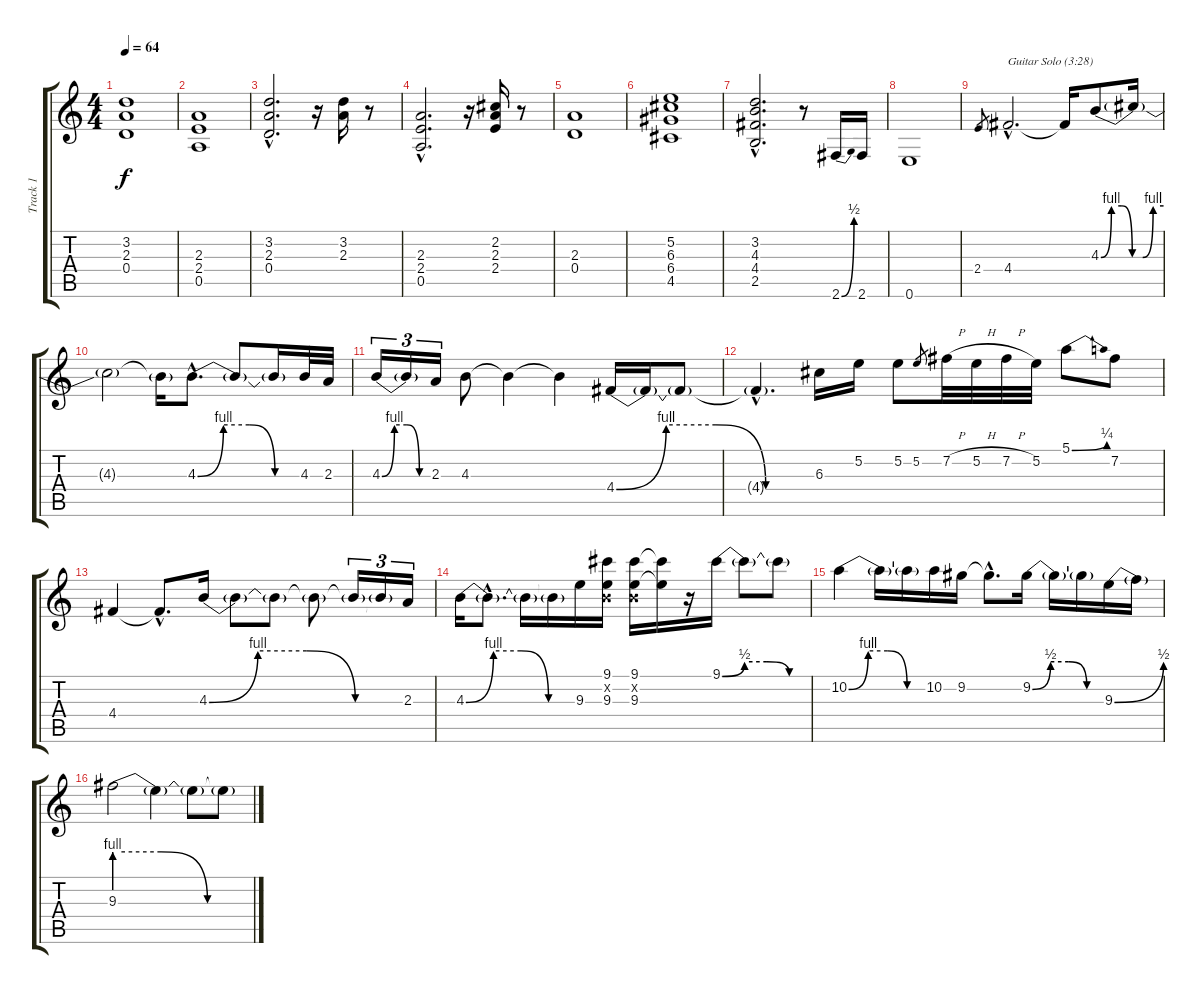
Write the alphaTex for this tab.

\track ("Track 1" "Track 1") {instrument overdrivenguitar}
\staff {score tabs}
\tuning (E4 B3 G3 D3 A2 E2) {hide}
\ts (4 4)
\tempo 64
\clef g2
\ks c
(3.2 2.3 0.4).1{dy f} |
(2.3 2.4 0.5).1 |
(3.2{hac} 2.3{hac} 0.4{hac}).2{d} r.16 (3.2 2.3).16 r.8 |
(2.3{hac} 2.4{hac} 0.5{hac}).2{d} r.16 (2.2 2.3 2.4).16 r.8 |
(2.3 0.4).1 |
(5.2 6.3 6.4 4.5).1 |
(3.2{hac} 4.3{hac} 4.4{hac} 2.5{hac}).2{d} r.8 2.6{be (bend 0 0 60 2)}.16 2.6.16 |
0.6.1 |
2.4.8{gr} 4.4{hac}.2{d txt "Guitar Solo (3:28)"} 4.4{t}.16 4.3{be (custom 0 0 10 4 20 4 30 0 40 0 50 4 60 4)}.8 4.3{t}.16 |
4.3{t}.2 4.3{t}.16 4.3{be (custom 0 0 15 4 30 4 45 0 60 0) hac}.8{d} 4.3{t}.8 4.3{t}.16 4.3.32 2.3.32 |
4.3{be (custom 0 0 15 4 30 4 45 0 60 0)}.16{tu (3 2)} 4.3{t}.16{tu (3 2)} 2.3.16{tu (3 2)} 4.3.8 4.3{t}.4 4.3{t}.4 4.4{be (custom 0 0 15 4 30 4 45 0 60 0)}.16 4.4{t}.16 4.4{t}.8 |
4.4{hac t}.4{d} 6.3.16 5.2.16 5.2.8 5.2.8{gr} 7.2{h}.32 5.2{h}.32 7.2{h}.32 5.2.32 5.1{be (bend 0 0 60 1)}.8 7.2.8 |
4.4.4 4.4{hac t}.8{d} 4.3{be (custom 0 0 15 4 30 4 45 0 60 0)}.16 4.3{t}.8 4.3{t}.8 4.3{t}.8 4.3{t}.16{tu (3 2)} 4.3{t}.16{tu (3 2)} 2.3.16{tu (3 2)} |
4.3{be (custom 0 0 15 4 30 4 45 0 60 0)}.16 4.3{hac t}.8{d} 4.3{t}.16 4.3{t}.16 9.3.16 (9.1 0.2{x} 9.3).16 (9.1 0.2{x} 9.3).16 (9.1{t} 9.3{t}).16 r.16 9.1{be (custom 0 0 15 2 30 2 45 0 60 0)}.16 9.1{t}.8 9.1{t}.8 |
10.2{be (custom 0 0 15 4 30 4 45 0 60 0)}.4 10.2{t}.16 10.2{t}.16 10.2.16 9.2.16 9.2{hac t}.8{d} 9.2{be (custom 0 0 15 2 30 2 45 0 60 0)}.16 9.2{t}.16 9.2{t}.16 9.3{be (bend 0 0 60 2)}.16 9.3{t}.16 |
9.3{be (custom 0 4 20 4 40 0 60 0)}.2 9.3{t}.4 9.3{t}.8 9.3{t}.8
